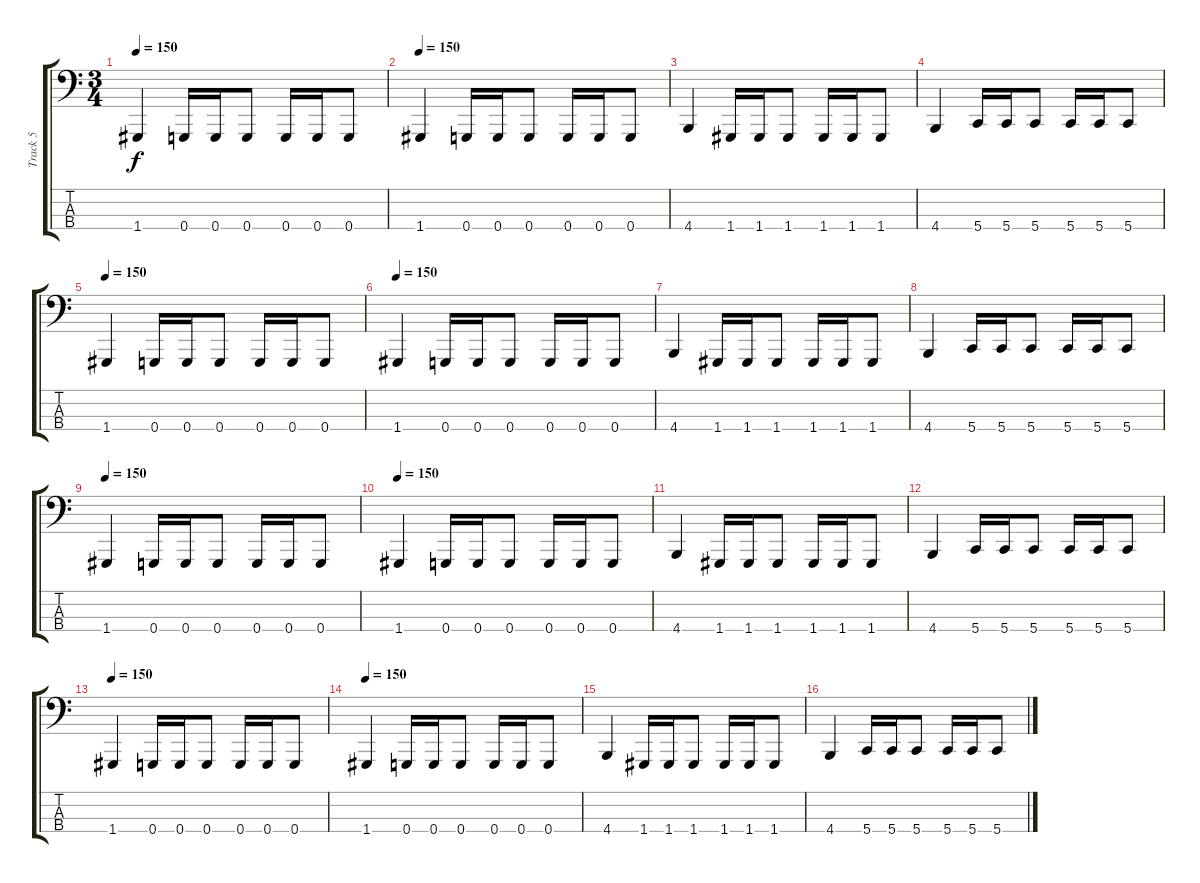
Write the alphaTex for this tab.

\track ("Track 5" "Track 5") {instrument electricbasspick}
\staff {score tabs}
\tuning (C2 G1 D1 G0) {hide}
\ts (3 4)
\tempo 150
\clef f4
\ks c
1.4.4{dy f} 0.4.16 0.4.16 0.4.8 0.4.16 0.4.16 0.4.8 |
\tempo 150
1.4.4 0.4.16 0.4.16 0.4.8 0.4.16 0.4.16 0.4.8 |
4.4.4 1.4.16 1.4.16 1.4.8 1.4.16 1.4.16 1.4.8 |
4.4.4 5.4.16 5.4.16 5.4.8 5.4.16 5.4.16 5.4.8 |
\tempo 150
1.4.4 0.4.16 0.4.16 0.4.8 0.4.16 0.4.16 0.4.8 |
\tempo 150
1.4.4 0.4.16 0.4.16 0.4.8 0.4.16 0.4.16 0.4.8 |
4.4.4 1.4.16 1.4.16 1.4.8 1.4.16 1.4.16 1.4.8 |
4.4.4 5.4.16 5.4.16 5.4.8 5.4.16 5.4.16 5.4.8 |
\tempo 150
1.4.4 0.4.16 0.4.16 0.4.8 0.4.16 0.4.16 0.4.8 |
\tempo 150
1.4.4 0.4.16 0.4.16 0.4.8 0.4.16 0.4.16 0.4.8 |
4.4.4 1.4.16 1.4.16 1.4.8 1.4.16 1.4.16 1.4.8 |
4.4.4 5.4.16 5.4.16 5.4.8 5.4.16 5.4.16 5.4.8 |
\tempo 150
1.4.4 0.4.16 0.4.16 0.4.8 0.4.16 0.4.16 0.4.8 |
\tempo 150
1.4.4 0.4.16 0.4.16 0.4.8 0.4.16 0.4.16 0.4.8 |
4.4.4 1.4.16 1.4.16 1.4.8 1.4.16 1.4.16 1.4.8 |
4.4.4 5.4.16 5.4.16 5.4.8 5.4.16 5.4.16 5.4.8
